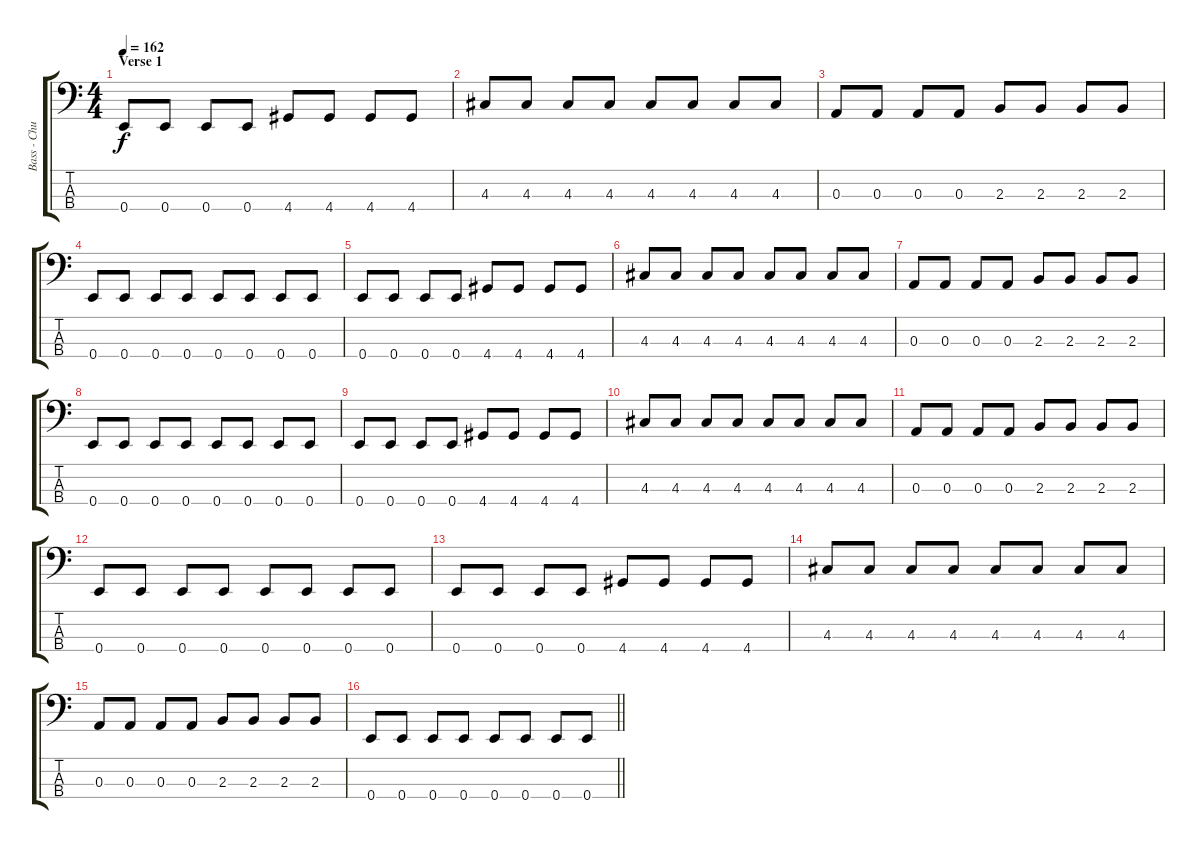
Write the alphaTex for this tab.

\track ("Bass - Chumakova" "Bass - Chu") {instrument electricbassfinger}
\staff {score tabs}
\tuning (G2 D2 A1 E1) {hide}
\ts (4 4)
\section ("" "Verse 1")
\tempo 162
\clef f4
\ks c
0.4.8{dy f} 0.4.8 0.4.8 0.4.8 4.4.8 4.4.8 4.4.8 4.4.8 |
4.3.8 4.3.8 4.3.8 4.3.8 4.3.8 4.3.8 4.3.8 4.3.8 |
0.3.8 0.3.8 0.3.8 0.3.8 2.3.8 2.3.8 2.3.8 2.3.8 |
0.4.8 0.4.8 0.4.8 0.4.8 0.4.8 0.4.8 0.4.8 0.4.8 |
0.4.8 0.4.8 0.4.8 0.4.8 4.4.8 4.4.8 4.4.8 4.4.8 |
4.3.8 4.3.8 4.3.8 4.3.8 4.3.8 4.3.8 4.3.8 4.3.8 |
0.3.8 0.3.8 0.3.8 0.3.8 2.3.8 2.3.8 2.3.8 2.3.8 |
0.4.8 0.4.8 0.4.8 0.4.8 0.4.8 0.4.8 0.4.8 0.4.8 |
0.4.8 0.4.8 0.4.8 0.4.8 4.4.8 4.4.8 4.4.8 4.4.8 |
4.3.8 4.3.8 4.3.8 4.3.8 4.3.8 4.3.8 4.3.8 4.3.8 |
0.3.8 0.3.8 0.3.8 0.3.8 2.3.8 2.3.8 2.3.8 2.3.8 |
0.4.8 0.4.8 0.4.8 0.4.8 0.4.8 0.4.8 0.4.8 0.4.8 |
0.4.8 0.4.8 0.4.8 0.4.8 4.4.8 4.4.8 4.4.8 4.4.8 |
4.3.8 4.3.8 4.3.8 4.3.8 4.3.8 4.3.8 4.3.8 4.3.8 |
0.3.8 0.3.8 0.3.8 0.3.8 2.3.8 2.3.8 2.3.8 2.3.8 |
\barLineRight lightlight
0.4.8 0.4.8 0.4.8 0.4.8 0.4.8 0.4.8 0.4.8 0.4.8
